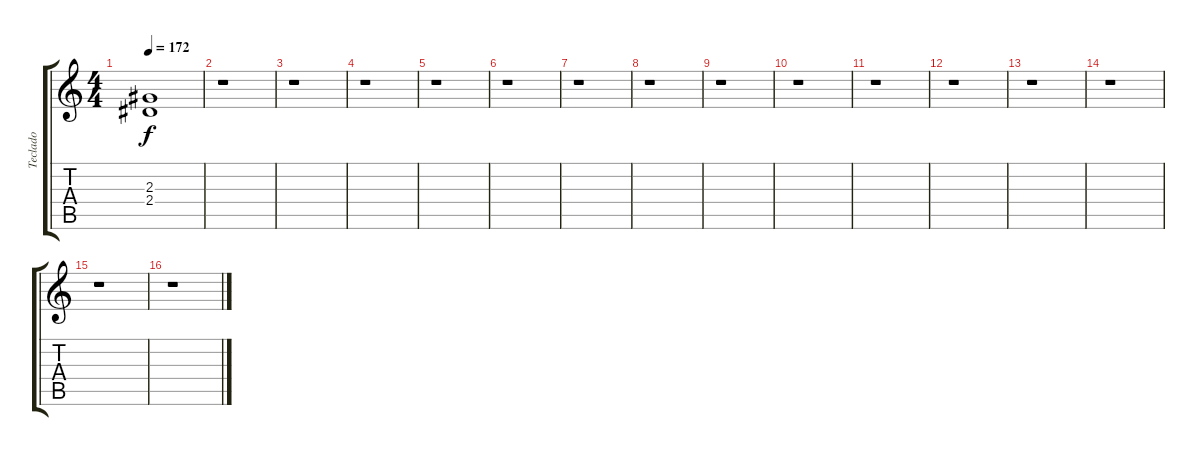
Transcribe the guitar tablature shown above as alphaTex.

\track ("Teclado" "Teclado") {instrument synthstrings2}
\staff {score tabs}
\tuning (Eb5 Bb4 Gb4 Db4 Ab3 Eb3) {hide}
\ts (4 4)
\tempo 172
\clef g2
\ks c
(2.3 2.4).1{dy f} |
r.1 |
r.1 |
r.1 |
r.1 |
r.1 |
r.1 |
r.1 |
r.1 |
r.1 |
r.1 |
r.1 |
r.1 |
r.1 |
r.1 |
r.1
